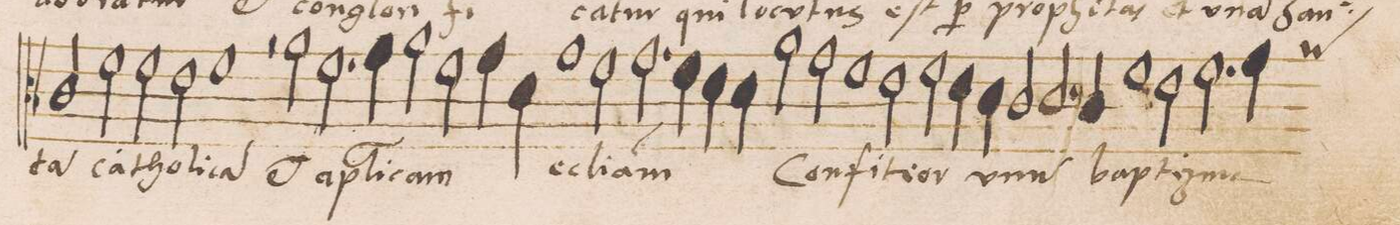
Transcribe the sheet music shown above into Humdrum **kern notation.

**kern	**text	**text
*I"ALTVS	*	*
*clefC3	*	*
*k[b-]	*	*
*met(C|)	*	*
*M2/1	*	*
2c/	-ct(am)	.
2f\	ca-	.
2f\	-tho-	.
2e\	-li-	.
=157-	=157-	=157-
1f\	-c(am)	.
2r	.	.
2a\	et	.
=158-	=158-	=158-
2.f\	a-	.
4g\	-p(o-	.
2a\	-sto)-	.
2f\	-li-	.
=159-	=159-	=159-
4g\	-cam	.
4d\	ec-	.
1g\	-l(e-	.
2f\	-s)i-	.
=160-	=160-	=160-
2.g\	-am	.
4f\	.	.
4e\	.	.
4d\	.	.
2a\	Con-	.
=161-	=161-	=161-
2g\	-fi-	.
1f\	-te-	.
2e\	.	.
=162-	=162-	=162-
2f\	-or	.
4e\	u-	.
4d\	.	.
2c/	.	.
2.d/	-nu(m)	.
=163-	=163-	=163-
4c/	bap-	.
1f\	-tis-	.
2e\	.	.
=164-	=164-	=164-
2.f\	-ma	.
*custos:aa	*	*
4g\	.	.
*-	*-	*-
